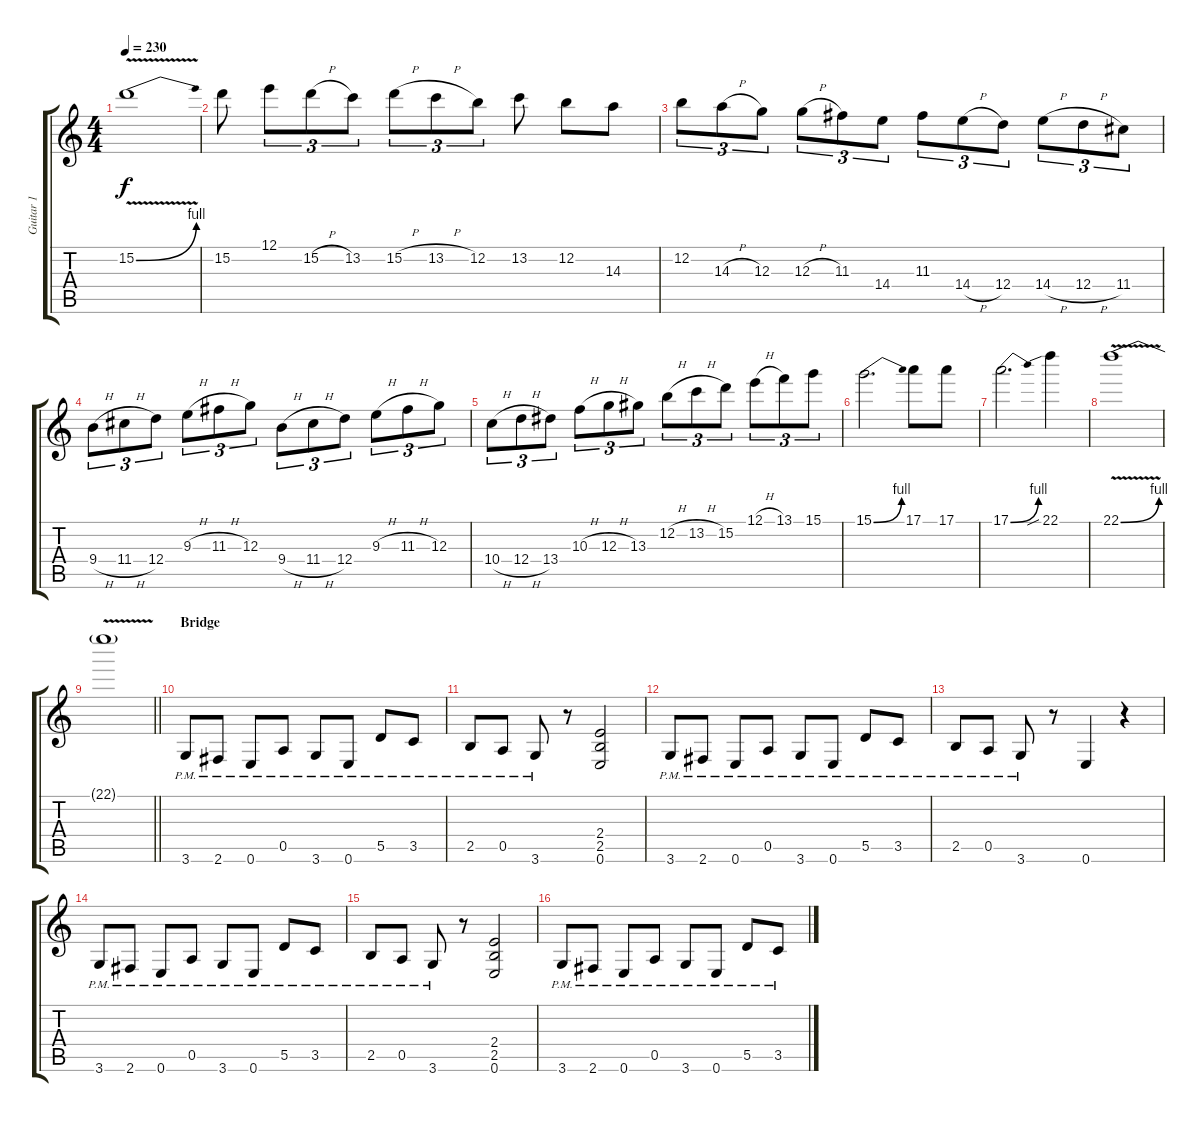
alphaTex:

\track ("Guitar 1" "Guitar 1") {instrument distortionguitar}
\staff {score tabs}
\tuning (E4 B3 G3 D3 A2 E2) {hide}
\ts (4 4)
\tempo 230
\clef g2
\ks c
15.2{be (bend 0 0 60 4) v}.1{dy f} |
15.2.8 12.1.8{tu (3 2)} 15.2{h}.8{tu (3 2)} 13.2.8{tu (3 2)} 15.2{h}.8{tu (3 2)} 13.2{h}.8{tu (3 2)} 12.2.8{tu (3 2)} 13.2.8 12.2.8 14.3.8 |
12.2.8{tu (3 2)} 14.3{h}.8{tu (3 2)} 12.3.8{tu (3 2)} 12.3{h}.8{tu (3 2)} 11.3.8{tu (3 2)} 14.4.8{tu (3 2)} 11.3.8{tu (3 2)} 14.4{h}.8{tu (3 2)} 12.4.8{tu (3 2)} 14.4{h}.8{tu (3 2)} 12.4{h}.8{tu (3 2)} 11.4.8{tu (3 2)} |
9.4{h}.8{tu (3 2)} 11.4{h}.8{tu (3 2)} 12.4.8{tu (3 2)} 9.3{h}.8{tu (3 2)} 11.3{h}.8{tu (3 2)} 12.3.8{tu (3 2)} 9.4{h}.8{tu (3 2)} 11.4{h}.8{tu (3 2)} 12.4.8{tu (3 2)} 9.3{h}.8{tu (3 2)} 11.3{h}.8{tu (3 2)} 12.3.8{tu (3 2)} |
10.4{h}.8{tu (3 2)} 12.4{h}.8{tu (3 2)} 13.4.8{tu (3 2)} 10.3{h}.8{tu (3 2)} 12.3{h}.8{tu (3 2)} 13.3.8{tu (3 2)} 12.2{h}.8{tu (3 2)} 13.2{h}.8{tu (3 2)} 15.2.8{tu (3 2)} 12.1{h}.8{tu (3 2)} 13.1.8{tu (3 2)} 15.1.8{tu (3 2)} |
15.1{be (bend 0 0 60 4)}.2{d} 17.1.8 17.1.8 |
17.1{be (bend 0 0 60 4)}.2{d} 22.1{sib}.4 |
22.1{be (bend 0 0 60 4) v}.1 |
\barLineRight lightlight
22.1{t}.1 |
\section ("" "Bridge")
3.6{pm}.8{volume 13 balance 2} 2.6{pm}.8 0.6{pm}.8 0.5{pm}.8 3.6{pm}.8 0.6{pm}.8 5.5{pm}.8 3.5{pm}.8 |
2.5{pm}.8 0.5{pm}.8 3.6{pm}.8 r.8 (2.4 2.5 0.6).2 |
3.6{pm}.8 2.6{pm}.8 0.6{pm}.8 0.5{pm}.8 3.6{pm}.8 0.6{pm}.8 5.5{pm}.8 3.5{pm}.8 |
2.5{pm}.8 0.5{pm}.8 3.6{pm}.8 r.8 0.6.4 r.4 |
3.6{pm}.8 2.6{pm}.8 0.6{pm}.8 0.5{pm}.8 3.6{pm}.8 0.6{pm}.8 5.5{pm}.8 3.5{pm}.8 |
2.5{pm}.8 0.5{pm}.8 3.6{pm}.8 r.8 (2.4 2.5 0.6).2 |
3.6{pm}.8 2.6{pm}.8 0.6{pm}.8 0.5{pm}.8 3.6{pm}.8 0.6{pm}.8 5.5{pm}.8 3.5{pm}.8
